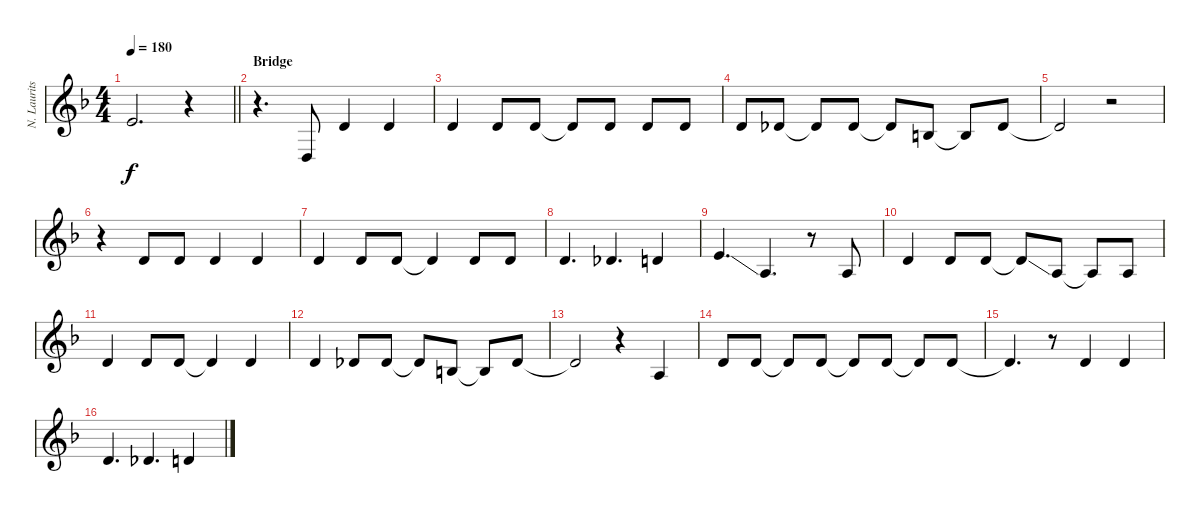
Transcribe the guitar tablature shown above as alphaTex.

\track ("N. Lauritsen (Lead Vocals)" "N. Laurits") {instrument violin}
\staff {score}
\tuning (E4 B3 G3 D3 A2 E2) {hide}
\ts (4 4)
\tempo 180
\clef g2
\barLineRight lightlight
\ks dminor
9.3.2{d dy f} r.4 |
\section ("" "Bridge")
r.4{d} 5.5.8 7.3.4 7.3.4 |
7.3.4 7.3.8 7.3.8 7.3{t}.8 7.3.8 7.3.8 7.3.8 |
7.3.8 6.3.8 6.3{t}.8 6.3.8 6.3{t}.8 4.3.8 4.3{t}.8 6.3.8 |
6.3{t}.2 r.2 |
r.4 7.3.8 7.3.8 7.3.4 7.3.4 |
7.3.4 7.3.8 7.3.8 7.3{t}.4 7.3.8 7.3.8 |
7.3.4{d} 6.3.4{d} 7.3.4 |
9.3{ss}.4{d} 2.3.4{d} r.8 7.4.8 |
7.3.4 7.3.8 7.3.8 7.3{ss t}.8 2.3.8 2.3{t}.8 2.3.8 |
7.3.4 7.3.8 7.3.8 7.3{t}.4 7.3.4 |
7.3.4 6.3.8 6.3.8 6.3{t}.8 4.3.8 4.3{t}.8 6.3.8 |
6.3{t}.2 r.4 7.4.4 |
7.3.8 7.3.8 7.3{t}.8 7.3.8 7.3{t}.8 7.3.8 7.3{t}.8 7.3.8 |
7.3{t}.4{d} r.8 7.3.4 7.3.4 |
7.3.4{d} 6.3.4{d} 7.3.4
